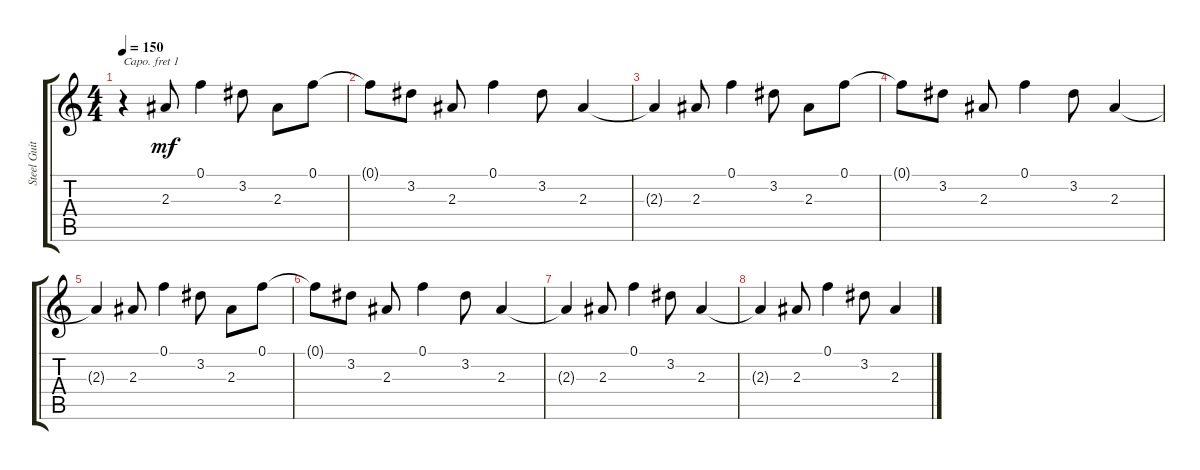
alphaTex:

\track ("Steel Guitar" "Steel Guit") {instrument acousticguitarsteel}
\staff {score tabs}
\capo 1
\tuning (E4 B3 G3 D3 A2 E2) {hide}
\ts (4 4)
\tempo 150
\clef g2
\ks c
r.4{dy mf} 2.3.8 0.1.4 3.2.8 2.3.8 0.1.8 |
0.1{t}.8 3.2.8 2.3.8 0.1.4 3.2.8 2.3.4 |
2.3{t}.4 2.3.8 0.1.4 3.2.8 2.3.8 0.1.8 |
0.1{t}.8 3.2.8 2.3.8 0.1.4 3.2.8 2.3.4 |
2.3{t}.4 2.3.8 0.1.4 3.2.8 2.3.8 0.1.8 |
0.1{t}.8 3.2.8 2.3.8 0.1.4 3.2.8 2.3.4 |
2.3{t}.4 2.3.8 0.1.4 3.2.8 2.3.4 |
2.3{t}.4 2.3.8 0.1.4 3.2.8 2.3.4
